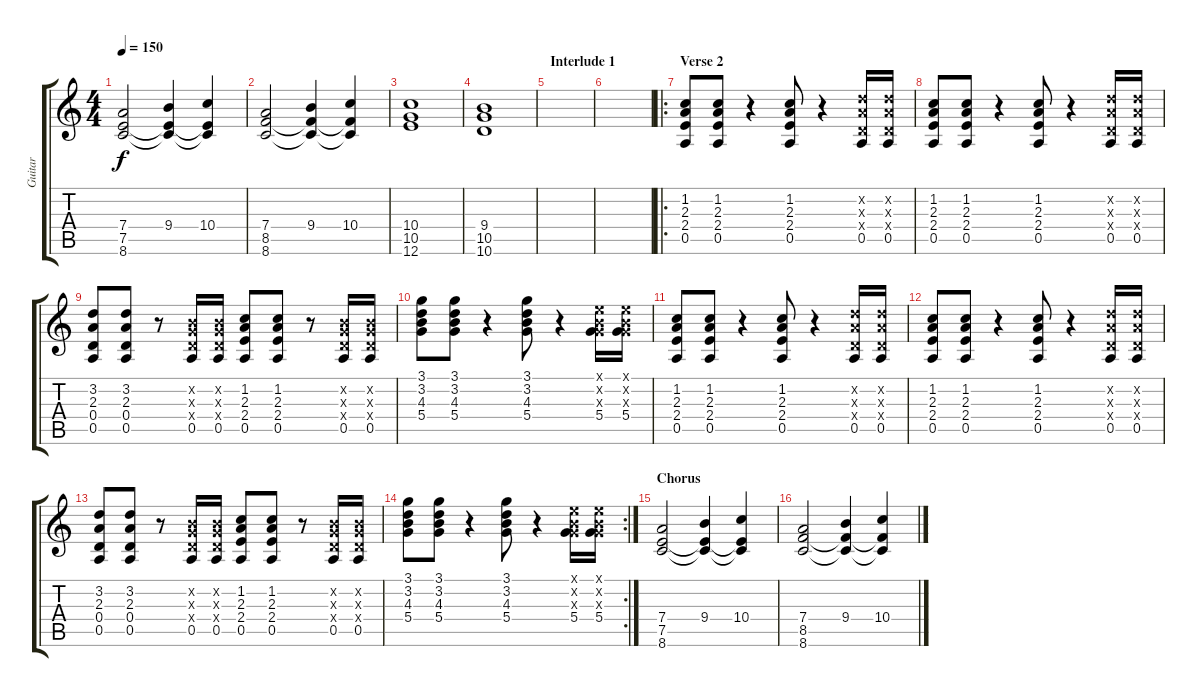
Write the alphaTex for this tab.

\track ("Guitar" "Guitar") {instrument overdrivenguitar}
\staff {score tabs}
\tuning (E4 B3 G3 D3 A2 E2) {hide}
\ts (4 4)
\tempo 150
\clef g2
\ks c
(7.4 7.5 8.6).2{dy f} (9.4 7.5{t} 8.6{t}).4 (10.4 7.5{t} 8.6{t}).4 |
(7.4 8.5 8.6).2 (9.4 8.5{t} 8.6{t}).4 (10.4 8.5{t} 8.6{t}).4 |
(10.4 10.5 12.6).1 |
(9.4 10.5 10.6).1 |
\section ("" "Interlude 1")
|
|
\ro
\section ("" "Verse 2")
(1.2 2.3 2.4 0.5).8 (1.2 2.3 2.4 0.5).8 r.4 (1.2 2.3 2.4 0.5).8 r.4 (3.2{x} 2.3{x} 0.4{x} 0.5).16 (3.2{x} 2.3{x} 0.4{x} 0.5).16 |
(1.2 2.3 2.4 0.5).8 (1.2 2.3 2.4 0.5).8 r.4 (1.2 2.3 2.4 0.5).8 r.4 (3.2{x} 2.3{x} 0.4{x} 0.5).16 (3.2{x} 2.3{x} 0.4{x} 0.5).16 |
(3.2 2.3 0.4 0.5).8 (3.2 2.3 0.4 0.5).8 r.8 (0.2{x} 0.3{x} 0.4{x} 0.5).16 (0.2{x} 0.3{x} 0.4{x} 0.5).16 (1.2 2.3 2.4 0.5).8 (1.2 2.3 2.4 0.5).8 r.8 (0.2{x} 0.3{x} 0.4{x} 0.5).16 (0.2{x} 0.3{x} 0.4{x} 0.5).16 |
(3.1 3.2 4.3 5.4).8 (3.1 3.2 4.3 5.4).8 r.4 (3.1 3.2 4.3 5.4).8 r.4 (0.1{x} 0.2{x} 0.3{x} 5.4).16 (0.1{x} 0.2{x} 0.3{x} 5.4).16 |
(1.2 2.3 2.4 0.5).8 (1.2 2.3 2.4 0.5).8 r.4 (1.2 2.3 2.4 0.5).8 r.4 (3.2{x} 2.3{x} 0.4{x} 0.5).16 (3.2{x} 2.3{x} 0.4{x} 0.5).16 |
(1.2 2.3 2.4 0.5).8 (1.2 2.3 2.4 0.5).8 r.4 (1.2 2.3 2.4 0.5).8 r.4 (3.2{x} 2.3{x} 0.4{x} 0.5).16 (3.2{x} 2.3{x} 0.4{x} 0.5).16 |
(3.2 2.3 0.4 0.5).8 (3.2 2.3 0.4 0.5).8 r.8 (0.2{x} 0.3{x} 0.4{x} 0.5).16 (0.2{x} 0.3{x} 0.4{x} 0.5).16 (1.2 2.3 2.4 0.5).8 (1.2 2.3 2.4 0.5).8 r.8 (0.2{x} 0.3{x} 0.4{x} 0.5).16 (0.2{x} 0.3{x} 0.4{x} 0.5).16 |
\rc 2
(3.1 3.2 4.3 5.4).8 (3.1 3.2 4.3 5.4).8 r.4 (3.1 3.2 4.3 5.4).8 r.4 (0.1{x} 0.2{x} 0.3{x} 5.4).16 (0.1{x} 0.2{x} 0.3{x} 5.4).16 |
\section ("" "Chorus")
(7.4 7.5 8.6).2 (9.4 7.5{t} 8.6{t}).4 (10.4 7.5{t} 8.6{t}).4 |
(7.4 8.5 8.6).2 (9.4 8.5{t} 8.6{t}).4 (10.4 8.5{t} 8.6{t}).4
